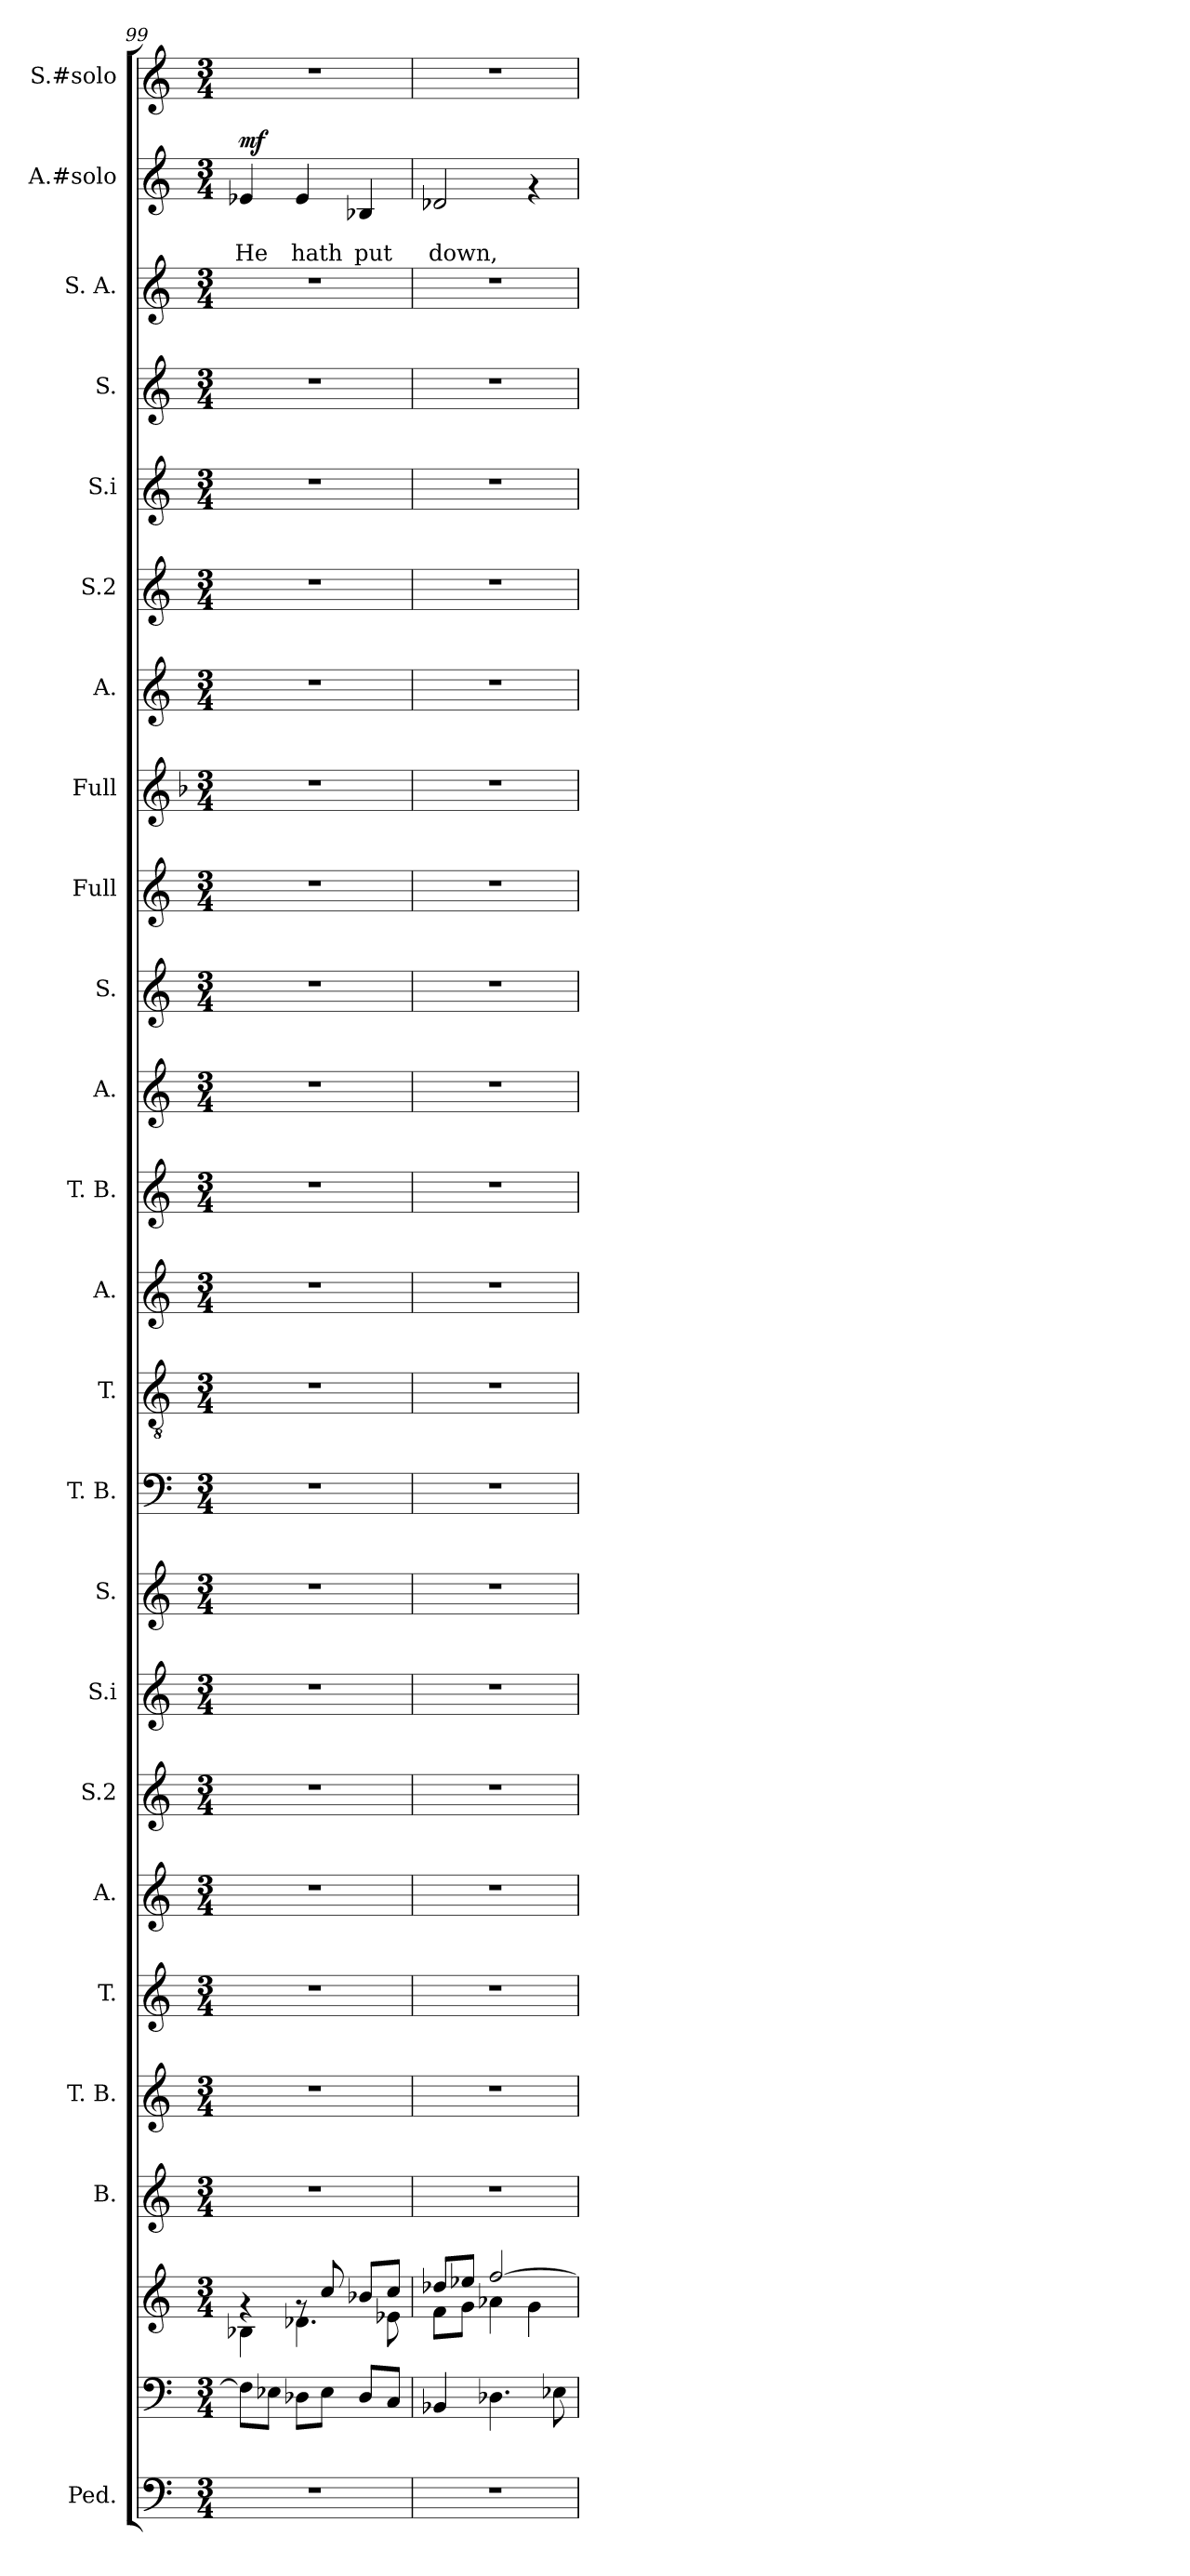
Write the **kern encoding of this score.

**kern	**kern	**kern	**kern	**kern	**kern	**kern	**kern	**kern	**kern	**kern	**kern	**kern	**kern	**kern	**kern	**kern	**kern	**kern	**kern	**kern	**kern	**kern	**kern	**text	**text	**dynam	**kern
*part25	*part24	*part23	*part22	*part21	*part20	*part19	*part18	*part17	*part16	*part15	*part14	*part13	*part12	*part11	*part10	*part9	*part8	*part7	*part6	*part5	*part4	*part3	*part2	*part2	*part2	*part2	*part1
*staff25	*staff24	*staff23	*staff22	*staff21	*staff20	*staff19	*staff18	*staff17	*staff16	*staff15	*staff14	*staff13	*staff12	*staff11	*staff10	*staff9	*staff8	*staff7	*staff6	*staff5	*staff4	*staff3	*staff2	*staff2	*staff2	*staff2	*staff1
*I"Ped.	*	*	*I"B.	*I"T. B.	*I"T.	*I"A.	*I"S.2	*I"S.i	*I"S.	*I"T. B.	*I"T.	*I"A.	*I"T. B.	*I"A.	*I"S.	*I"Full	*I"Full	*I"A.	*I"S.2	*I"S.i	*I"S.	*I"S. A.	*I"A.#solo	*	*	*	*I"S.#solo
*I'Ped.	*	*	*	*I'T. B.	*I'T.	*I'A.	*I'S.2	*I'S.i	*I'S.	*I'T. B.	*I'T.	*	*I'T. B.	*I'A.	*I'S.	*	*	*I'A.	*I'S.2	*I'S.i	*I'S.	*I'S. A.	*I'A.#solo	*	*	*	*I'S.#solo
*clefF4	*clefF4	*clefG2	*clefG2	*clefG2	*clefG2	*clefG2	*clefG2	*clefG2	*clefG2	*clefF4	*clefGv2	*clefG2	*clefG2	*clefG2	*clefG2	*clefG2	*clefG2	*clefG2	*clefG2	*clefG2	*clefG2	*clefG2	*clefG2	*	*	*	*clefG2
*	*	*	*	*	*	*	*	*	*	*	*	*	*	*	*	*	*ITrd3c5	*	*	*	*	*	*	*	*	*	*
*k[]	*k[]	*k[]	*k[]	*k[]	*k[]	*k[]	*k[]	*k[]	*k[]	*k[]	*k[]	*k[]	*k[]	*k[]	*k[]	*k[]	*k[]	*k[]	*k[]	*k[]	*k[]	*k[]	*k[]	*	*	*	*k[]
*C:	*C:	*C:	*C:	*C:	*C:	*C:	*C:	*C:	*C:	*C:	*C:	*C:	*C:	*C:	*C:	*C:	*C:	*C:	*C:	*C:	*C:	*C:	*C:	*	*	*	*C:
*M3/4	*M3/4	*M3/4	*M3/4	*M3/4	*M3/4	*M3/4	*M3/4	*M3/4	*M3/4	*M3/4	*M3/4	*M3/4	*M3/4	*M3/4	*M3/4	*M3/4	*M3/4	*M3/4	*M3/4	*M3/4	*M3/4	*M3/4	*M3/4	*	*	*	*M3/4
=99	=99	=99	=99	=99	=99	=99	=99	=99	=99	=99	=99	=99	=99	=99	=99	=99	=99	=99	=99	=99	=99	=99	=99	=99	=99	=99	=99
*	*	*^	*	*	*	*	*	*	*	*	*	*	*	*	*	*	*	*	*	*	*	*	*	*	*	*	*
!	!	!	!	!	!	!	!	!	!	!	!	!	!	!	!	!	!	!	!	!	!	!	!	!	!	!LO:LY:b	!LO:DY:a	!
2.r	8F\L]	4rf	4B-X\	2.r	2.r	2.r	2.r	2.r	2.r	2.r	2.r	2.r	2.r	2.r	2.r	2.r	2.r	2.r	2.r	2.r	2.r	2.r	2.r	4e-X/	.	He	mf	2.r
.	8E-X\J	.	.	.	.	.	.	.	.	.	.	.	.	.	.	.	.	.	.	.	.	.	.	.	.	.	.	.
!	!	!	!	!	!	!	!	!	!	!	!	!	!	!	!	!	!	!	!	!	!	!	!	!	!	!LO:LY:b	!	!
.	8D-X\L	8rf	4.d-X\	.	.	.	.	.	.	.	.	.	.	.	.	.	.	.	.	.	.	.	.	4e-/	.	hath	.	.
.	8E-\J	8cc/	.	.	.	.	.	.	.	.	.	.	.	.	.	.	.	.	.	.	.	.	.	.	.	.	.	.
!	!	!	!	!	!	!	!	!	!	!	!	!	!	!	!	!	!	!	!	!	!	!	!	!	!	!LO:LY:b	!	!
.	8D-/L	8b-X/L	.	.	.	.	.	.	.	.	.	.	.	.	.	.	.	.	.	.	.	.	.	4B-X/	.	put	.	.
.	8C/J	8cc/J	8e-X\	.	.	.	.	.	.	.	.	.	.	.	.	.	.	.	.	.	.	.	.	.	.	.	.	.
=100	=100	=100	=100	=100	=100	=100	=100	=100	=100	=100	=100	=100	=100	=100	=100	=100	=100	=100	=100	=100	=100	=100	=100	=100	=100	=100	=100	=100
!	!	!	!	!	!	!	!	!	!	!	!	!	!	!	!	!	!	!	!	!	!	!	!	!	!	!LO:LY:b	!	!
2.r	4BB-X/	8dd-X/L	8f\L	2.r	2.r	2.r	2.r	2.r	2.r	2.r	2.r	2.r	2.r	2.r	2.r	2.r	2.r	2.r	2.r	2.r	2.r	2.r	2.r	2d-X/	.	down,	.	2.r
.	.	8ee-X/J	8g\J	.	.	.	.	.	.	.	.	.	.	.	.	.	.	.	.	.	.	.	.	.	.	.	.	.
.	4.D-X\	[>2ff/	4a-X\	.	.	.	.	.	.	.	.	.	.	.	.	.	.	.	.	.	.	.	.	.	.	.	.	.
.	.	.	4g\	.	.	.	.	.	.	.	.	.	.	.	.	.	.	.	.	.	.	.	.	4rf	.	.	.	.
.	8E-X\	.	.	.	.	.	.	.	.	.	.	.	.	.	.	.	.	.	.	.	.	.	.	.	.	.	.	.
*	*	*v	*v	*	*	*	*	*	*	*	*	*	*	*	*	*	*	*	*	*	*	*	*	*	*	*	*	*
=	=	=	=	=	=	=	=	=	=	=	=	=	=	=	=	=	=	=	=	=	=	=	=	=	=	=	=
*-	*-	*-	*-	*-	*-	*-	*-	*-	*-	*-	*-	*-	*-	*-	*-	*-	*-	*-	*-	*-	*-	*-	*-	*-	*-	*-	*-
